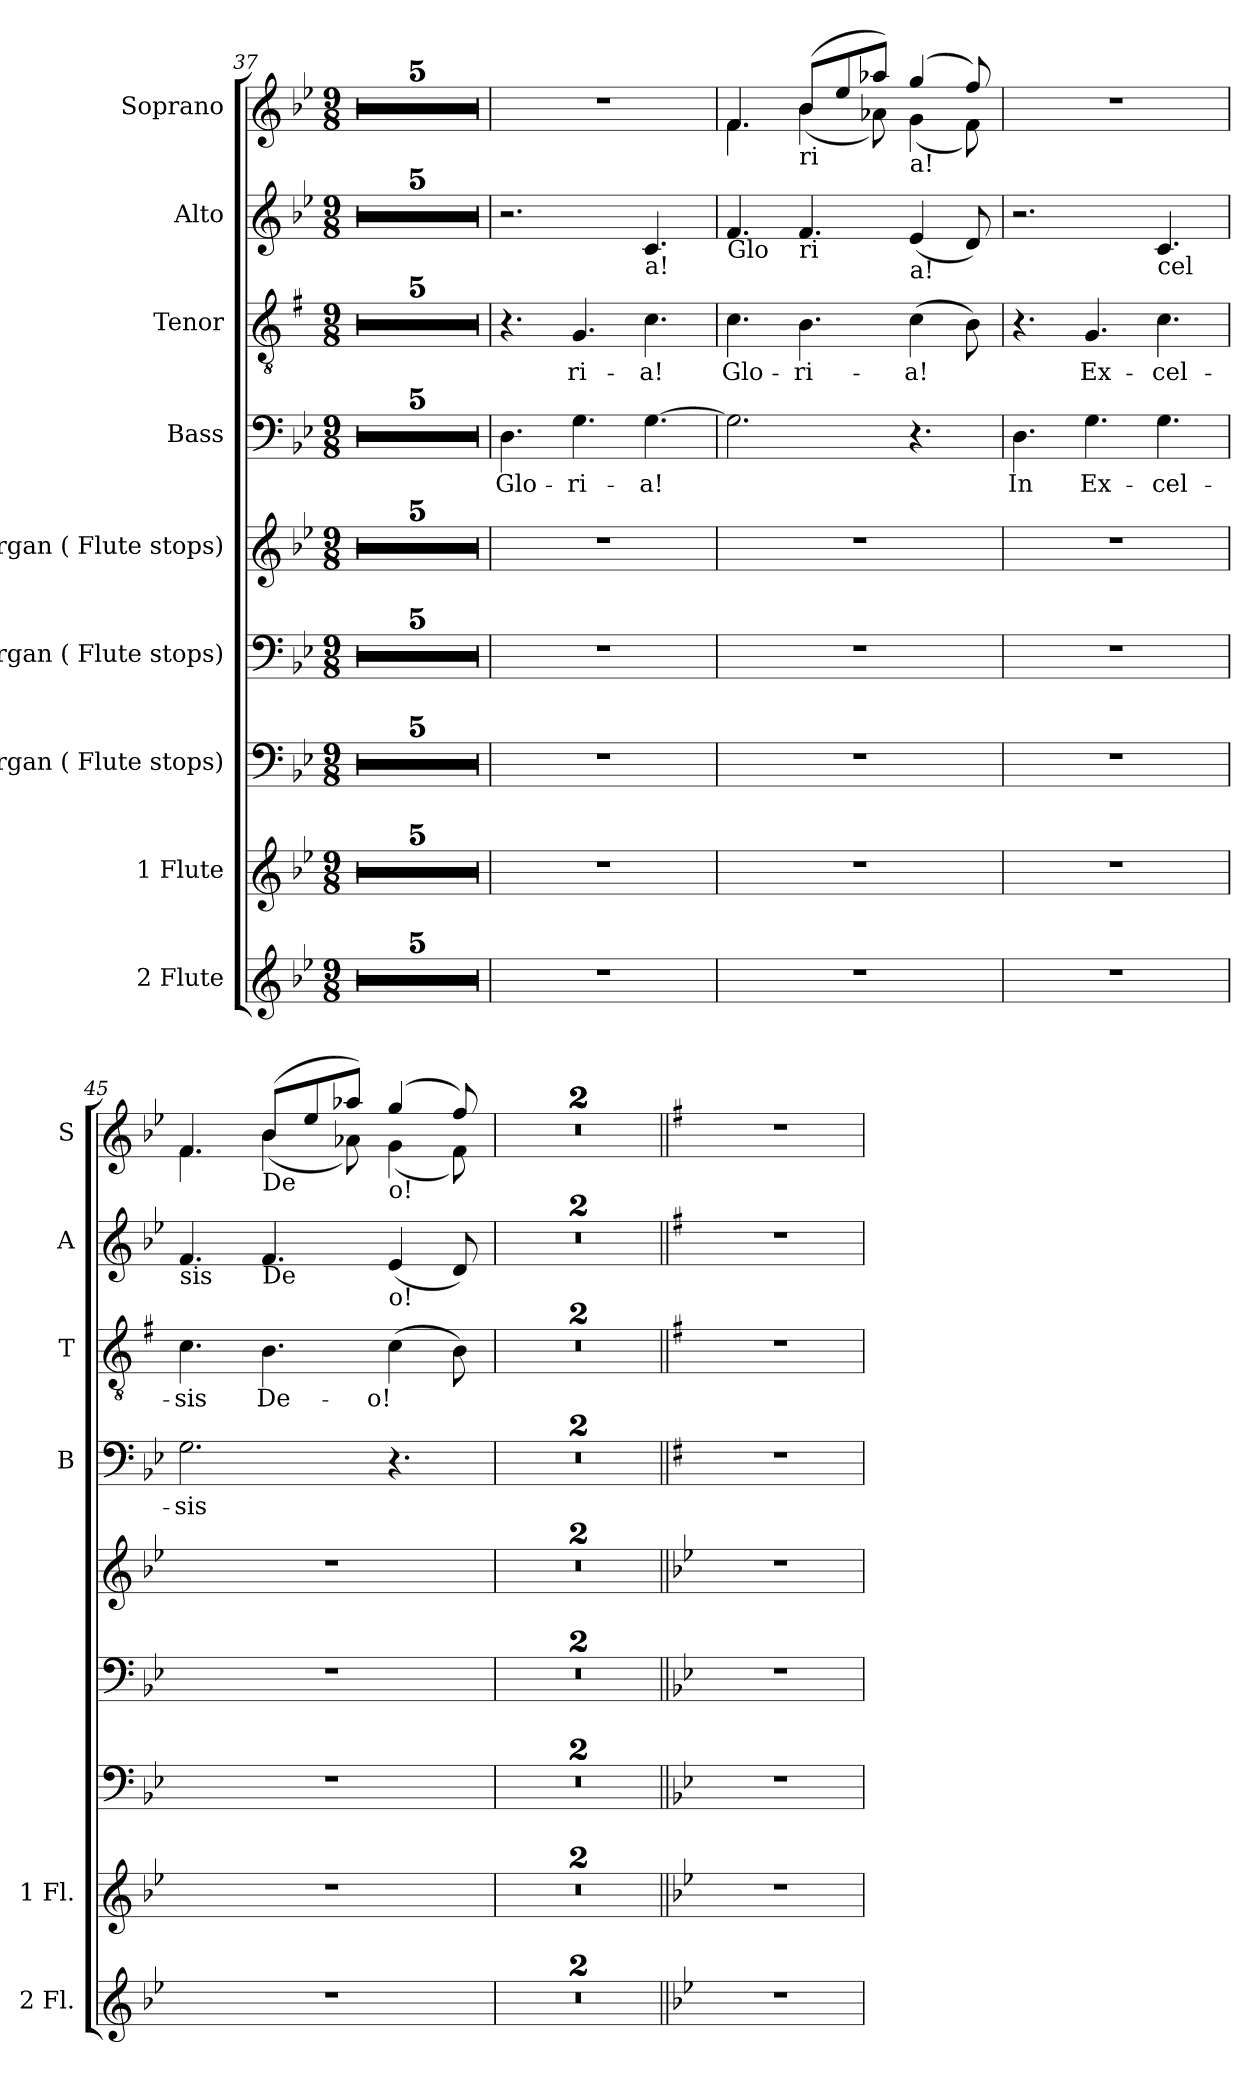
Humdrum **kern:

**kern	**kern	**kern	**kern	**kern	**kern	**text	**kern	**text	**kern	**kern
*part9	*part8	*part7	*part6	*part5	*part4	*part4	*part3	*part3	*part2	*part1
*staff9	*staff8	*staff7	*staff6	*staff5	*staff4	*staff4	*staff3	*staff3	*staff2	*staff1
*I"2 Flute	*I"1 Flute	*I"Organ ( Flute stops)	*I"Organ ( Flute stops)	*I"Organ ( Flute stops)	*I"Bass	*	*I"Tenor	*	*I"Alto	*I"Soprano
*I'2 Fl.	*I'1 Fl.	*	*	*	*I'B	*	*I'T	*	*I'A	*I'S
!!LO:PB:g=z
*clefG2	*clefG2	*clefF4	*clefF4	*clefG2	*clefF4	*	*clefGv2	*	*clefG2	*clefG2
*	*	*	*	*	*	*	*ITrd-2c-3	*	*	*
*k[b-e-]	*k[b-e-]	*k[b-e-]	*k[b-e-]	*k[b-e-]	*k[b-e-]	*	*k[b-e-]	*	*k[b-e-]	*k[b-e-]
*B-:	*B-:	*B-:	*B-:	*B-:	*B-:	*	*B-:	*	*B-:	*B-:
*M9/8	*M9/8	*M9/8	*M9/8	*M9/8	*M9/8	*	*M9/8	*	*M9/8	*M9/8
=37	=37	=37	=37	=37	=37	=37	=37	=37	=37	=37
!	!	!	!	!	!LO:N:vis=1	!	!LO:N:vis=1	!	!LO:N:vis=1	!LO:N:vis=1
8%9r	8%9r	8%9r	8%9r	8%9r	8%9r	.	8%9r	.	8%9r	8%9r
=38	=38	=38	=38	=38	=38	=38	=38	=38	=38	=38
!	!	!	!	!	!LO:N:vis=1	!	!LO:N:vis=1	!	!LO:N:vis=1	!LO:N:vis=1
8%9r	8%9r	8%9r	8%9r	8%9r	8%9r	.	8%9r	.	8%9r	8%9r
=39	=39	=39	=39	=39	=39	=39	=39	=39	=39	=39
!	!	!	!	!	!LO:N:vis=1	!	!LO:N:vis=1	!	!LO:N:vis=1	!LO:N:vis=1
8%9r	8%9r	8%9r	8%9r	8%9r	8%9r	.	8%9r	.	8%9r	8%9r
=40	=40	=40	=40	=40	=40	=40	=40	=40	=40	=40
!	!	!	!	!	!LO:N:vis=1	!	!LO:N:vis=1	!	!LO:N:vis=1	!LO:N:vis=1
8%9r	8%9r	8%9r	8%9r	8%9r	8%9r	.	8%9r	.	8%9r	8%9r
=41	=41	=41	=41	=41	=41	=41	=41	=41	=41	=41
!	!	!	!	!	!LO:N:vis=1	!	!LO:N:vis=1	!	!LO:N:vis=1	!LO:N:vis=1
8%9r	8%9r	8%9r	8%9r	8%9r	8%9r	.	8%9r	.	8%9r	8%9r
!!LO:LB:g=z
=42	=42	=42	=42	=42	=42	=42	=42	=42	=42	=42
!	!	!	!	!	!	!LO:LY:b	!	!	!	!LO:N:vis=1
8%9r	8%9r	8%9r	8%9r	8%9r	4.D\	Glo-	4.r	.	2.r	8%9r
!	!	!	!	!	!	!LO:LY:b	!	!LO:LY:b	!	!
.	.	.	.	.	4.G\	-ri-	4.B-/	ri-	.	.
!	!	!	!	!	!	!	!	!	!LO:TX:b:t=a!	!
!	!	!	!	!	!	!LO:LY:b	!	!LO:LY:b	!	!
.	.	.	.	.	[>4.G\	-a!	4.e-\	-a!	4.c/	.
=43	=43	=43	=43	=43	=43	=43	=43	=43	=43	=43
!	!	!	!	!	!	!	!	!	!	!LO:TX:b:t=Glo
!	!	!	!	!	!	!	!	!	!LO:TX:b:t=Glo	!
!	!	!	!	!	!	!	!	!LO:LY:b	!	!
*	*	*	*	*	*	*	*	*	*	*^
8%9r	8%9r	8%9r	8%9r	8%9r	2.G\]	.	4.e-\	Glo-	4.f/	4.f/	4.f\
!	!	!	!	!	!	!	!	!	!	!LO:TX:b:t=ri	!
!	!	!	!	!	!	!	!	!	!LO:TX:b:t=ri	!	!
!	!	!	!	!	!	!	!	!LO:LY:b	!	!	!
.	.	.	.	.	.	.	4.d\	-ri-	4.f/	(>8b-/L	(<4b-\
.	.	.	.	.	.	.	.	.	.	8ee-/	.
.	.	.	.	.	.	.	.	.	.	8aa-X/J)	8a-X\)
!	!	!	!	!	!	!	!	!	!	!LO:TX:b:t=a!	!
!	!	!	!	!	!	!	!	!	!LO:TX:b:t=a!	!	!
!	!	!	!	!	!	!	!	!LO:LY:b	!	!	!
.	.	.	.	.	4.r	.	(>4e-\	-a!	(<4e-/	(4gg/	(<4g\
.	.	.	.	.	.	.	8d\)	.	8d/)	8ff/)	8f\)
=44	=44	=44	=44	=44	=44	=44	=44	=44	=44	=44	=44
!	!	!	!	!	!	!LO:LY:b	!	!	!	!LO:N:vis=1	!
*	*	*	*	*	*	*	*	*	*	*v	*v
8%9r	8%9r	8%9r	8%9r	8%9r	4.D\	In	4.r	.	2.r	8%9r
!	!	!	!	!	!	!LO:LY:b	!	!LO:LY:b	!	!
.	.	.	.	.	4.G\	Ex-	4.B-/	Ex-	.	.
!	!	!	!	!	!	!	!	!	!LO:TX:b:t=cel	!
!	!	!	!	!	!	!LO:LY:b	!	!LO:LY:b	!	!
.	.	.	.	.	4.G\	-cel-	4.e-\	-cel-	4.c/	.
=45	=45	=45	=45	=45	=45	=45	=45	=45	=45	=45
!	!	!	!	!	!	!	!	!	!	!LO:TX:b:t=sis
!	!	!	!	!	!	!	!	!	!LO:TX:b:t=sis	!
!	!	!	!	!	!	!LO:LY:b	!	!LO:LY:b	!	!
*	*	*	*	*	*	*	*	*	*	*^
8%9r	8%9r	8%9r	8%9r	8%9r	2.G\	-sis	4.e-\	-sis	4.f/	4.f/	4.f\
!	!	!	!	!	!	!	!	!	!	!LO:TX:b:t=De	!
!	!	!	!	!	!	!	!	!	!LO:TX:b:t=De	!	!
!	!	!	!	!	!	!	!	!LO:LY:b	!	!	!
.	.	.	.	.	.	.	4.d\	De-	4.f/	(>8b-/L	(<4b-\
.	.	.	.	.	.	.	.	.	.	8ee-/	.
.	.	.	.	.	.	.	.	.	.	8aa-X/J)	8a-X\)
!	!	!	!	!	!	!	!	!	!	!LO:TX:b:t=o!	!
!	!	!	!	!	!	!	!	!	!LO:TX:b:t=o!	!	!
!	!	!	!	!	!	!	!	!LO:LY:b	!	!	!
.	.	.	.	.	4.r	.	(>4e-\	-o!	(<4e-/	(4gg/	(<4g\
.	.	.	.	.	.	.	8d\)	.	8d/)	8ff/)	8f\)
=46	=46	=46	=46	=46	=46	=46	=46	=46	=46	=46	=46
!	!	!	!	!	!LO:N:vis=1	!	!LO:N:vis=1	!	!LO:N:vis=1	!LO:N:vis=1	!
*	*	*	*	*	*	*	*	*	*	*v	*v
8%9r	8%9r	8%9r	8%9r	8%9r	8%9r	.	8%9r	.	8%9r	8%9r
!!LO:PB:g=z
=47	=47	=47	=47	=47	=47	=47	=47	=47	=47	=47
!	!	!	!	!	!LO:N:vis=1	!	!LO:N:vis=1	!	!LO:N:vis=1	!LO:N:vis=1
8%9r	8%9r	8%9r	8%9r	8%9r	8%9r	.	8%9r	.	8%9r	8%9r
=48||	=48||	=48||	=48||	=48||	=48||	=48||	=48||	=48||	=48||	=48||
*	*	*	*	*	*k[f#]	*	*	*	*k[f#]	*k[f#]
*	*	*	*	*	*G:	*	*	*	*G:	*G:
!	!	!	!	!	!LO:N:vis=1	!	!LO:N:vis=1	!	!LO:N:vis=1	!LO:N:vis=1
8%9r	8%9r	8%9r	8%9r	8%9r	8%9r	.	8%9r	.	8%9r	8%9r
=	=	=	=	=	=	=	=	=	=	=
*-	*-	*-	*-	*-	*-	*-	*-	*-	*-	*-
